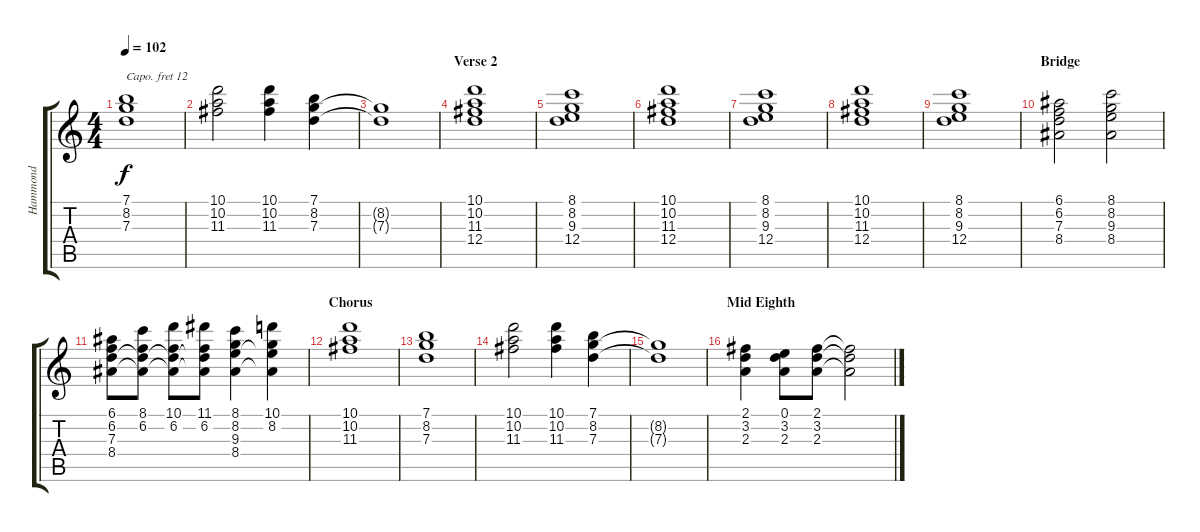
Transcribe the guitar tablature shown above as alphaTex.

\track ("Hammond" "Hammond") {instrument drawbarorgan}
\staff {score tabs}
\capo 12
\tuning (E4 B3 G3 D3 A2 E2) {hide}
\ts (4 4)
\tempo 102
\clef g2
\ks c
(7.1 8.2 7.3).1{dy f} |
(10.1 10.2 11.3).2 (10.1 10.2 11.3).4 (7.1 8.2 7.3).4 |
(8.2{t} 7.3{t}).1 |
\section ("" "Verse 2")
(10.1 10.2 11.3 12.4).1 |
(8.1 8.2 9.3 12.4).1 |
(10.1 10.2 11.3 12.4).1 |
(8.1 8.2 9.3 12.4).1 |
(10.1 10.2 11.3 12.4).1 |
(8.1 8.2 9.3 12.4).1 |
\section ("" "Bridge")
(6.1 6.2 7.3 8.4).2 (8.1 8.2 9.3 8.4).2 |
(6.1 6.2 7.3 8.4).8 (8.1 6.2 7.3{t} 8.4{t}).8 (10.1 6.2 7.3{t} 8.4{t}).8 (11.1 6.2 7.3{t} 8.4{t}).8 (8.1 8.2 9.3 8.4).4 (10.1 8.2 9.3{t} 8.4{t}).4 |
\section ("" "Chorus")
(10.1 10.2 11.3).1 |
(7.1 8.2 7.3).1 |
(10.1 10.2 11.3).2 (10.1 10.2 11.3).4 (7.1 8.2 7.3).4 |
(8.2{t} 7.3{t}).1 |
\section ("" "Mid Eighth")
(2.1 3.2 2.3).4 (0.1 3.2 2.3).8 (2.1 3.2 2.3).8 (2.1{t} 3.2{t} 2.3{t}).2
